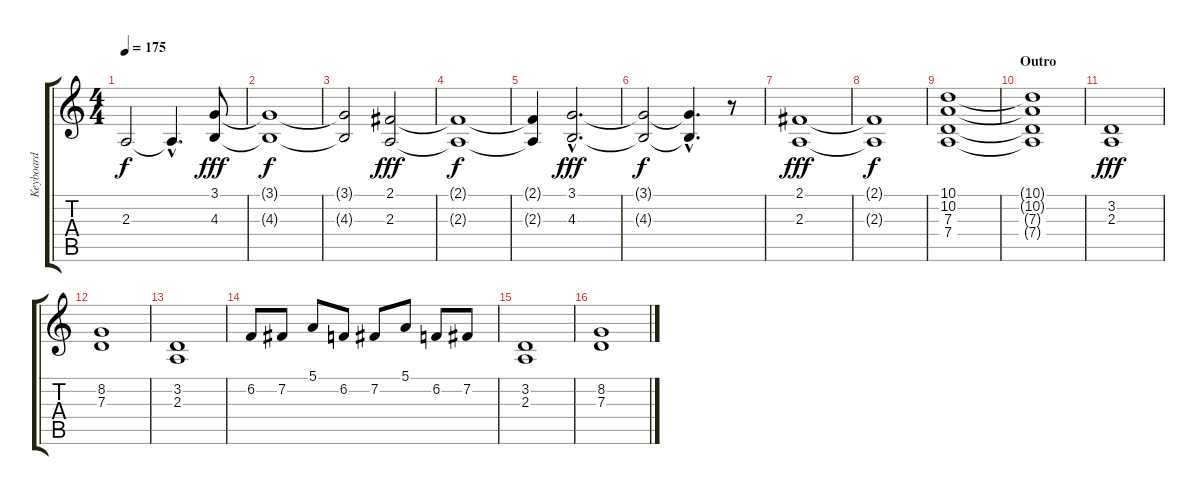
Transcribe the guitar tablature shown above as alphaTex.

\track ("Keyboard" "Keyboard") {instrument drawbarorgan}
\staff {score tabs}
\tuning (E4 B3 G3 D3 A2 E2) {hide}
\ts (4 4)
\tempo 175
\clef g2
\ks c
2.3{t}.2{dy f} 2.3{hac t}.4{d} (3.1 4.3).8{dy fff} |
(3.1{t} 4.3{t}).1{dy f} |
(3.1{t} 4.3{t}).2 (2.1 2.3).2{dy fff} |
(2.1{t} 2.3{t}).1{dy f} |
(2.1{t} 2.3{t}).4 (3.1{hac} 4.3{hac}).2{d dy fff} |
(3.1{t} 4.3{t}).2{dy f} (3.1{hac t} 4.3{hac t}).4{d} r.8 |
(2.1 2.3).1{dy fff} |
(2.1{t} 2.3{t}).1{dy f} |
(10.1 10.2 7.3 7.4).1 |
\section ("" "Outro")
(10.1{t} 10.2{t} 7.3{t} 7.4{t}).1 |
(3.2 2.3).1{dy fff} |
(8.2 7.3).1 |
(3.2 2.3).1 |
6.2.8 7.2.8 5.1.8 6.2.8 7.2.8 5.1.8 6.2.8 7.2.8 |
(3.2 2.3).1 |
(8.2 7.3).1
